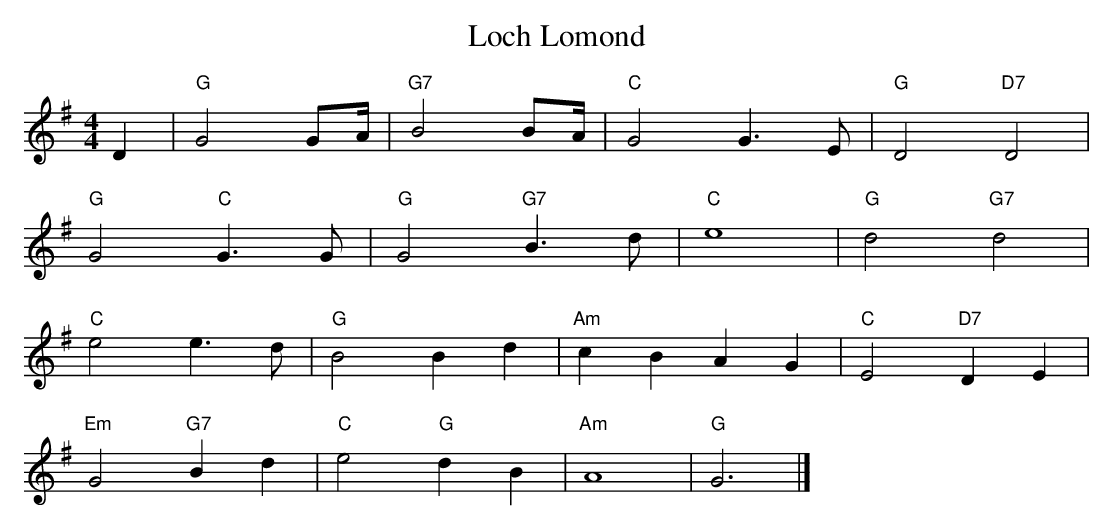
X:1
T:Loch Lomond
M:4/4
L:1/8
K:G
D2|"G"G4 GA/2|"G7"B4 BA/2|"C"G4 G3E|"G"D4 "D7"D4|
"G"G4 "C"G3G|"G"G4 "G7"B3d|"C"e8|"G"d4 "G7"d4|
"C"e4 e3d|"G"B4 B2d2|"Am"c2B2 A2G2|"C"E4 "D7"D2E2|
"Em"G4 "G7"B2d2|"C"e4 "G"d2B2|"Am"A8|"G"G6|]
